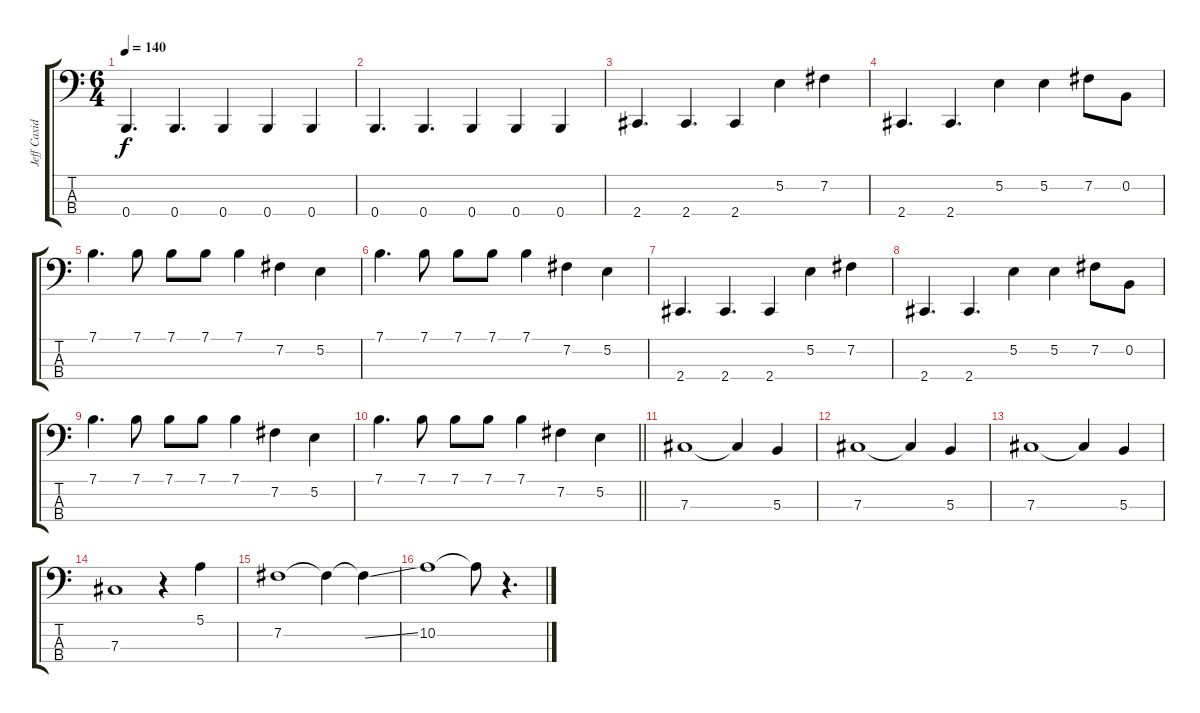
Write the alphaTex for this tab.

\track ("Jeff Caxide" "Jeff Caxid") {instrument electricbassfinger}
\staff {score tabs}
\tuning (E2 B1 Gb1 B0) {hide}
\ts (6 4)
\tempo 140
\clef f4
\ks c
0.4.4{d dy f} 0.4.4{d} 0.4.4 0.4.4 0.4.4 |
0.4.4{d} 0.4.4{d} 0.4.4 0.4.4 0.4.4 |
2.4.4{d} 2.4.4{d} 2.4.4 5.2.4 7.2.4 |
2.4.4{d} 2.4.4{d} 5.2.4 5.2.4 7.2.8 0.2.8 |
7.1.4{d} 7.1.8 7.1.8 7.1.8 7.1.4 7.2.4 5.2.4 |
7.1.4{d} 7.1.8 7.1.8 7.1.8 7.1.4 7.2.4 5.2.4 |
2.4.4{d} 2.4.4{d} 2.4.4 5.2.4 7.2.4 |
2.4.4{d} 2.4.4{d} 5.2.4 5.2.4 7.2.8 0.2.8 |
7.1.4{d} 7.1.8 7.1.8 7.1.8 7.1.4 7.2.4 5.2.4 |
\barLineRight lightlight
7.1.4{d} 7.1.8 7.1.8 7.1.8 7.1.4 7.2.4 5.2.4 |
\section ("" "")
7.3.1 7.3{t}.4 5.3.4 |
7.3.1 7.3{t}.4 5.3.4 |
7.3.1 7.3{t}.4 5.3.4 |
7.3.1 r.4 5.1.4 |
7.2.1 7.2{t}.4 7.2{ss t}.4 |
10.2.1 10.2{t}.8 r.4{d}
